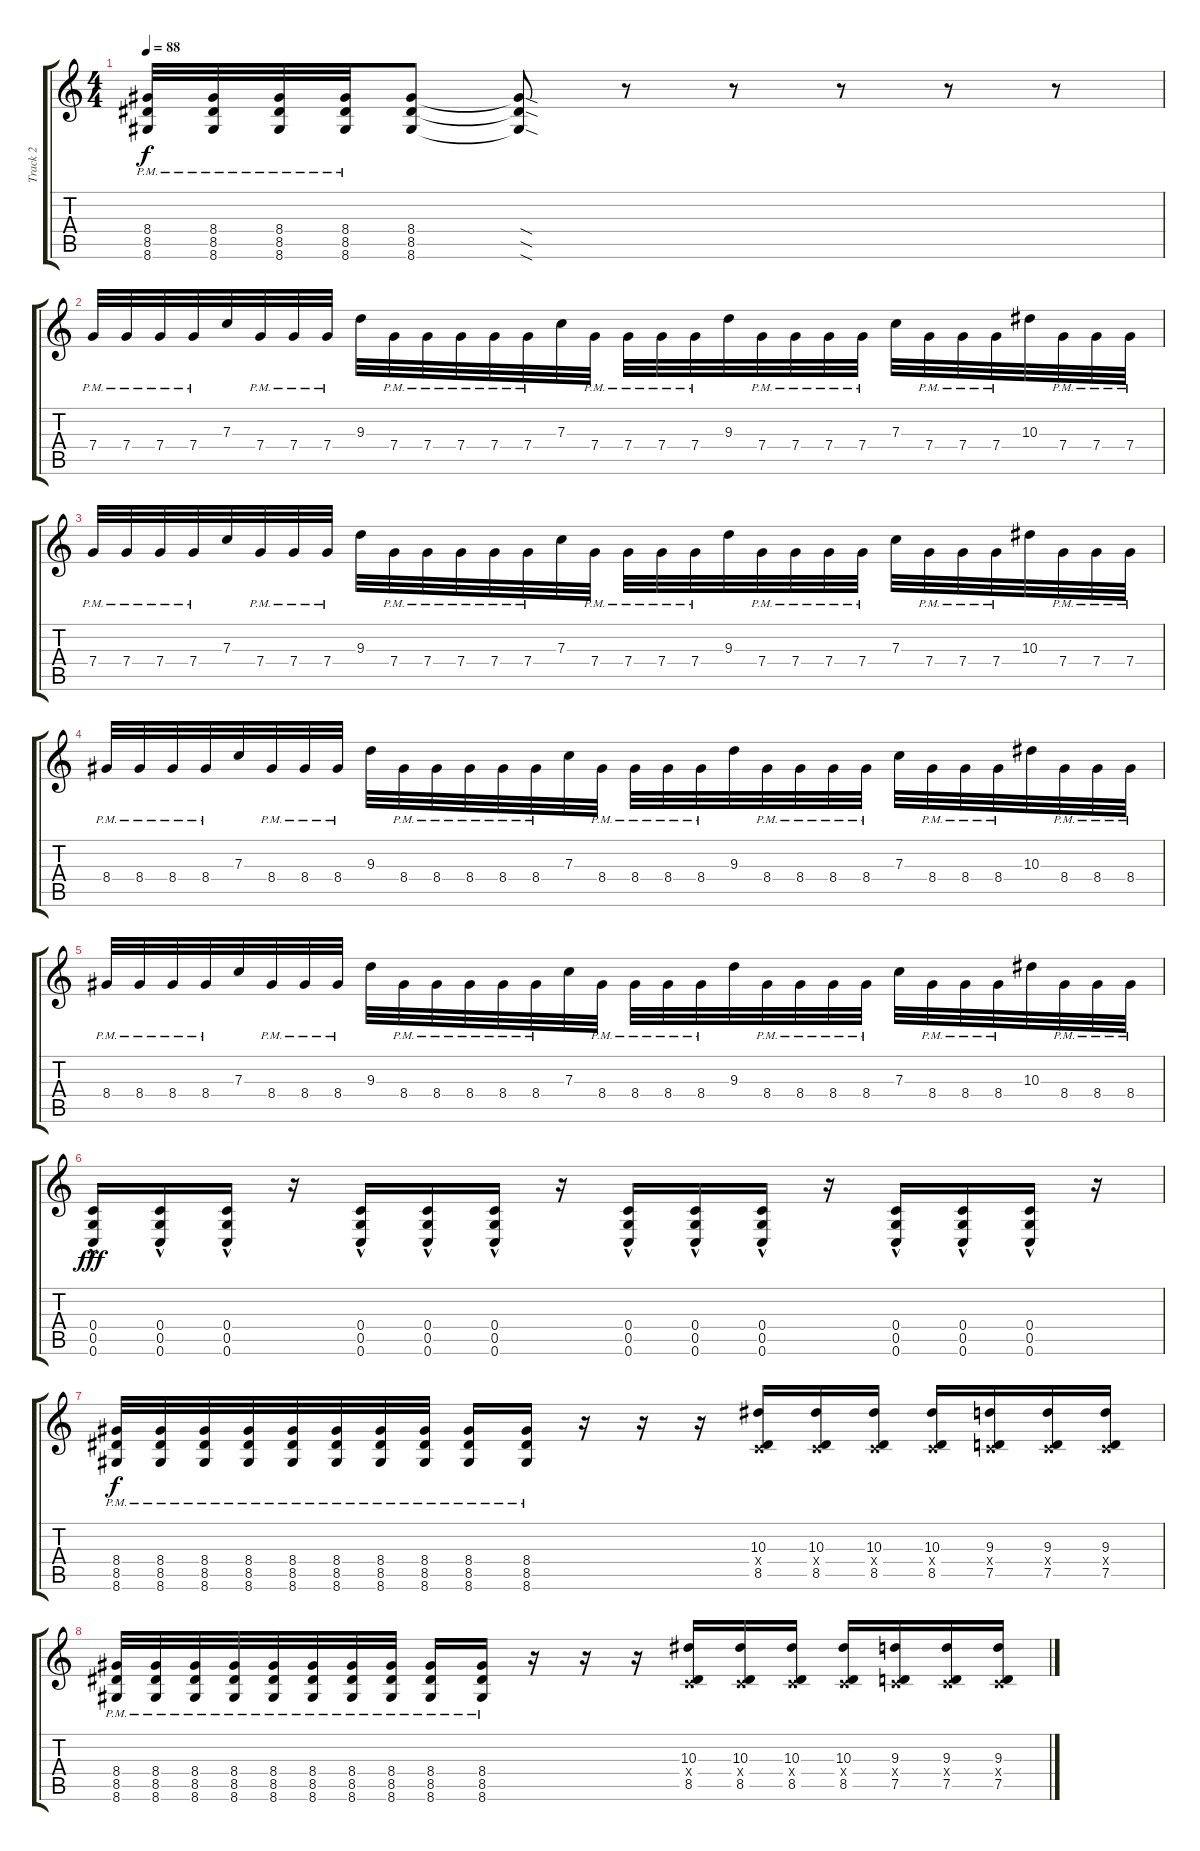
\track ("Track 2" "Track 2") {instrument distortionguitar}
\staff {score tabs}
\tuning (D4 A3 F3 C3 G2 C2) {hide}
\ts (4 4)
\tempo 88
\clef g2
\ks c
(8.4{pm} 8.5{pm} 8.6{pm}).32{dy f} (8.4{pm} 8.5{pm} 8.6{pm}).32 (8.4{pm} 8.5{pm} 8.6{pm}).32 (8.4{pm} 8.5{pm} 8.6{pm}).32 (8.4 8.5 8.6).8 (8.4{sod t} 8.5{sod t} 8.6{sod t}).8 r.8 r.8 r.8 r.8 r.8 |
7.4{pm}.32 7.4{pm}.32 7.4{pm}.32 7.4{pm}.32 7.3.32 7.4{pm}.32 7.4{pm}.32 7.4{pm}.32 9.3.32 7.4{pm}.32 7.4{pm}.32 7.4{pm}.32 7.4{pm}.32 7.4{pm}.32 7.3.32 7.4{pm}.32 7.4{pm}.32 7.4{pm}.32 7.4{pm}.32 9.3.32 7.4{pm}.32 7.4{pm}.32 7.4{pm}.32 7.4{pm}.32 7.3.32 7.4{pm}.32 7.4{pm}.32 7.4{pm}.32 10.3.32 7.4{pm}.32 7.4{pm}.32 7.4{pm}.32 |
7.4{pm}.32 7.4{pm}.32 7.4{pm}.32 7.4{pm}.32 7.3.32 7.4{pm}.32 7.4{pm}.32 7.4{pm}.32 9.3.32 7.4{pm}.32 7.4{pm}.32 7.4{pm}.32 7.4{pm}.32 7.4{pm}.32 7.3.32 7.4{pm}.32 7.4{pm}.32 7.4{pm}.32 7.4{pm}.32 9.3.32 7.4{pm}.32 7.4{pm}.32 7.4{pm}.32 7.4{pm}.32 7.3.32 7.4{pm}.32 7.4{pm}.32 7.4{pm}.32 10.3.32 7.4{pm}.32 7.4{pm}.32 7.4{pm}.32 |
8.4{pm}.32 8.4{pm}.32 8.4{pm}.32 8.4{pm}.32 7.3.32 8.4{pm}.32 8.4{pm}.32 8.4{pm}.32 9.3.32 8.4{pm}.32 8.4{pm}.32 8.4{pm}.32 8.4{pm}.32 8.4{pm}.32 7.3.32 8.4{pm}.32 8.4{pm}.32 8.4{pm}.32 8.4{pm}.32 9.3.32 8.4{pm}.32 8.4{pm}.32 8.4{pm}.32 8.4{pm}.32 7.3.32 8.4{pm}.32 8.4{pm}.32 8.4{pm}.32 10.3.32 8.4{pm}.32 8.4{pm}.32 8.4{pm}.32 |
8.4{pm}.32 8.4{pm}.32 8.4{pm}.32 8.4{pm}.32 7.3.32 8.4{pm}.32 8.4{pm}.32 8.4{pm}.32 9.3.32 8.4{pm}.32 8.4{pm}.32 8.4{pm}.32 8.4{pm}.32 8.4{pm}.32 7.3.32 8.4{pm}.32 8.4{pm}.32 8.4{pm}.32 8.4{pm}.32 9.3.32 8.4{pm}.32 8.4{pm}.32 8.4{pm}.32 8.4{pm}.32 7.3.32 8.4{pm}.32 8.4{pm}.32 8.4{pm}.32 10.3.32 8.4{pm}.32 8.4{pm}.32 8.4{pm}.32 |
(0.4{hac} 0.5{hac} 0.6{hac}).16{dy fff} (0.4{hac} 0.5{hac} 0.6{hac}).16 (0.4{hac} 0.5{hac} 0.6{hac}).16 r.16 (0.4{hac} 0.5{hac} 0.6{hac}).16 (0.4{hac} 0.5{hac} 0.6{hac}).16 (0.4{hac} 0.5{hac} 0.6{hac}).16 r.16 (0.4{hac} 0.5{hac} 0.6{hac}).16 (0.4{hac} 0.5{hac} 0.6{hac}).16 (0.4{hac} 0.5{hac} 0.6{hac}).16 r.16 (0.4{hac} 0.5{hac} 0.6{hac}).16 (0.4{hac} 0.5{hac} 0.6{hac}).16 (0.4{hac} 0.5{hac} 0.6{hac}).16 r.16 |
(8.4{pm} 8.5{pm} 8.6{pm}).32{dy f} (8.4{pm} 8.5{pm} 8.6{pm}).32 (8.4{pm} 8.5{pm} 8.6{pm}).32 (8.4{pm} 8.5{pm} 8.6{pm}).32 (8.4{pm} 8.5{pm} 8.6{pm}).32 (8.4{pm} 8.5{pm} 8.6{pm}).32 (8.4{pm} 8.5{pm} 8.6{pm}).32 (8.4{pm} 8.5{pm} 8.6{pm}).32 (8.4{pm} 8.5{pm} 8.6{pm}).16 (8.4{pm} 8.5{pm} 8.6{pm}).16 r.16 r.16 r.16 (10.3 0.4{x} 8.5).16 (10.3 0.4{x} 8.5).16 (10.3 0.4{x} 8.5).16 (10.3 0.4{x} 8.5).16 (9.3 0.4{x} 7.5).16 (9.3 0.4{x} 7.5).16 (9.3 0.4{x} 7.5).16 |
(8.4{pm} 8.5{pm} 8.6{pm}).32 (8.4{pm} 8.5{pm} 8.6{pm}).32 (8.4{pm} 8.5{pm} 8.6{pm}).32 (8.4{pm} 8.5{pm} 8.6{pm}).32 (8.4{pm} 8.5{pm} 8.6{pm}).32 (8.4{pm} 8.5{pm} 8.6{pm}).32 (8.4{pm} 8.5{pm} 8.6{pm}).32 (8.4{pm} 8.5{pm} 8.6{pm}).32 (8.4{pm} 8.5{pm} 8.6{pm}).16 (8.4{pm} 8.5{pm} 8.6{pm}).16 r.16 r.16 r.16 (10.3 0.4{x} 8.5).16 (10.3 0.4{x} 8.5).16 (10.3 0.4{x} 8.5).16 (10.3 0.4{x} 8.5).16 (9.3 0.4{x} 7.5).16 (9.3 0.4{x} 7.5).16 (9.3 0.4{x} 7.5).16
